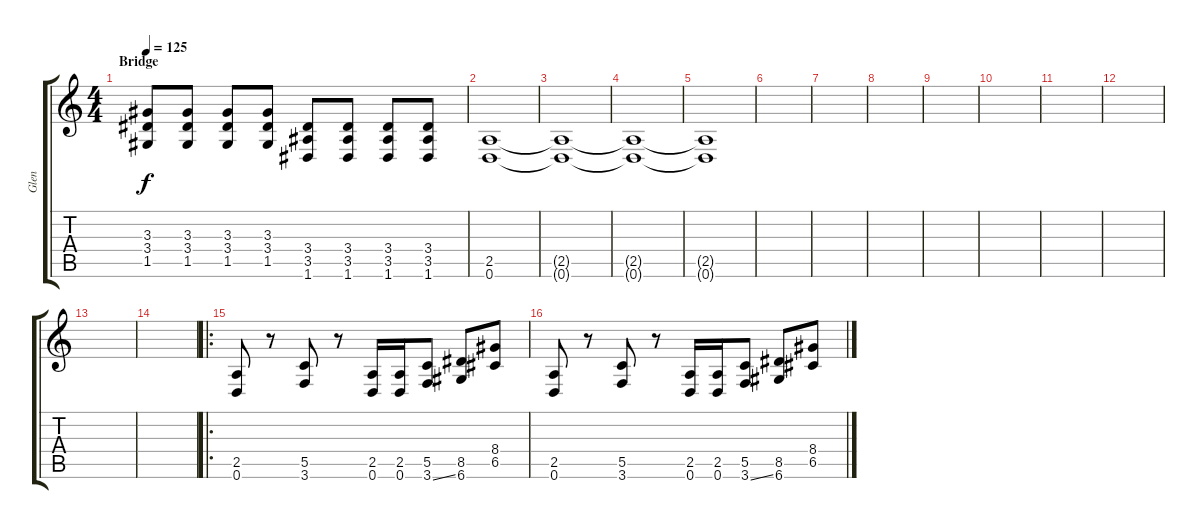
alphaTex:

\track ("Glen" "Glen") {instrument distortionguitar}
\staff {score tabs}
\tuning (D4 A3 F3 C3 G2 D2) {hide}
\ts (4 4)
\section ("" "Bridge")
\tempo 125
\clef g2
\ks c
(3.3 3.4 1.5).8{dy f} (3.3 3.4 1.5).8 (3.3 3.4 1.5).8 (3.3 3.4 1.5).8 (3.4 3.5 1.6).8 (3.4 3.5 1.6).8 (3.4 3.5 1.6).8 (3.4 3.5 1.6).8 |
(2.5 0.6).1 |
(2.5{t} 0.6{t}).1 |
(2.5{t} 0.6{t}).1{volume 0 instrument distortionguitar} |
(2.5{t} 0.6{t}).1 |
|
|
|
|
|
|
|
|
|
\ro
(2.5 0.6).8{volume 14 instrument distortionguitar} r.8 (5.5 3.6).8 r.8 (2.5 0.6).16 (2.5 0.6).16 (5.5 3.6{ss}).8 (8.5 6.6).8 (8.4 6.5).8 |
(2.5 0.6).8 r.8 (5.5 3.6).8 r.8 (2.5 0.6).16 (2.5 0.6).16 (5.5 3.6{ss}).8 (8.5 6.6).8 (8.4 6.5).8
